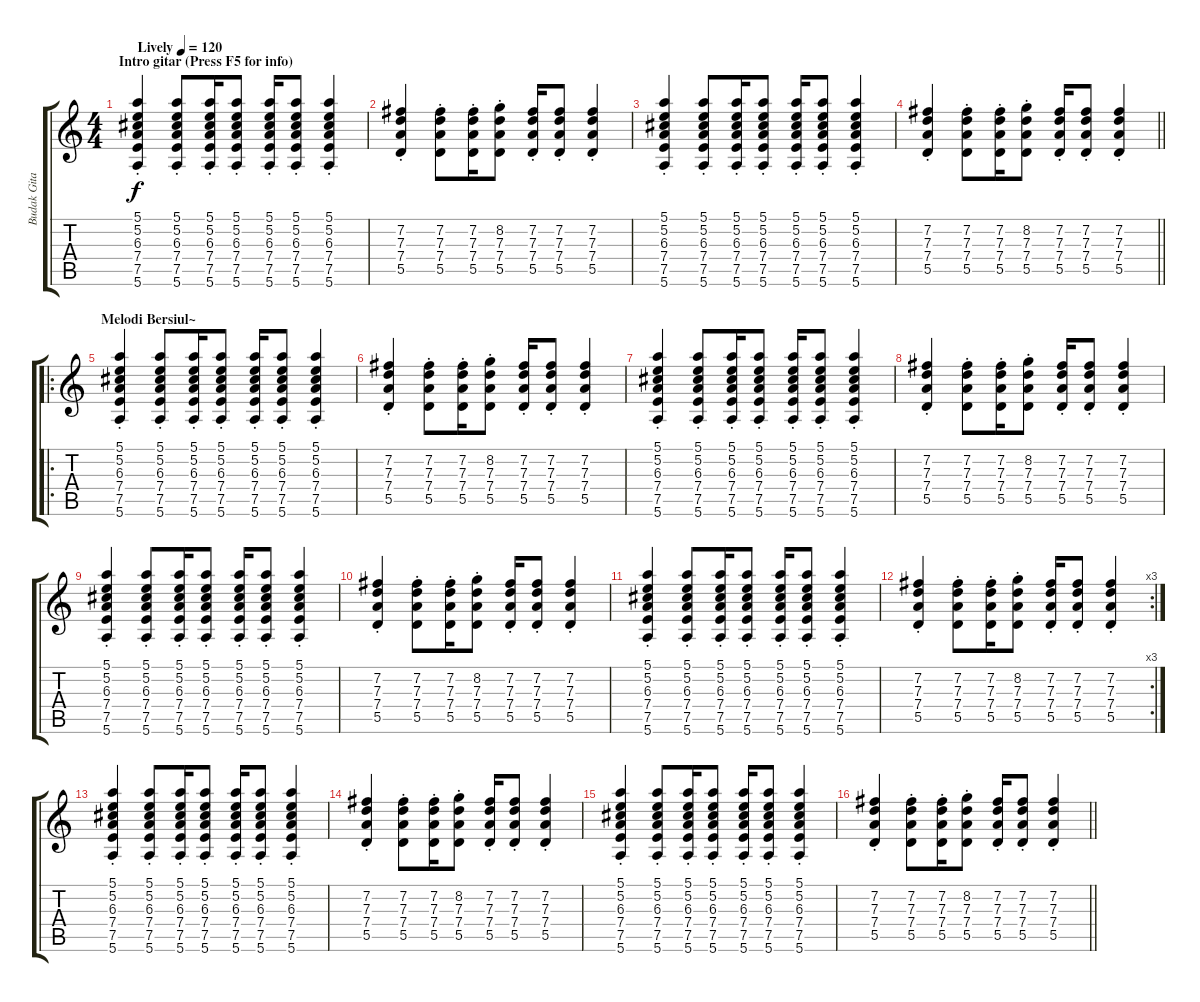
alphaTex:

\track ("Budak Gitar" "Budak Gita") {instrument electricguitarclean}
\staff {score tabs}
\tuning (E4 B3 G3 D3 A2 E2) {hide}
\ts (4 4)
\section ("" "Intro gitar (Press F5 for info)")
\tempo (120 "Lively")
\clef g2
\ks c
(5.1{st} 5.2{st} 6.3{st} 7.4{st} 7.5{st} 5.6{st}).4{dy f instrument electricguitarclean} (5.1{st} 5.2{st} 6.3{st} 7.4{st} 7.5{st} 5.6{st}).8 (5.1{st} 5.2{st} 6.3{st} 7.4{st} 7.5{st} 5.6{st}).16 (5.1{st} 5.2{st} 6.3{st} 7.4{st} 7.5{st} 5.6{st}).8 (5.1{st} 5.2{st} 6.3{st} 7.4{st} 7.5{st} 5.6{st}).16 (5.1{st} 5.2{st} 6.3{st} 7.4{st} 7.5{st} 5.6{st}).8 (5.1{st} 5.2{st} 6.3{st} 7.4{st} 7.5{st} 5.6{st}).4 |
(7.2{st} 7.3{st} 7.4{st} 5.5{st}).4 (7.2{st} 7.3{st} 7.4{st} 5.5{st}).8 (7.2{st} 7.3{st} 7.4{st} 5.5{st}).16 (8.2{st} 7.3{st} 7.4{st} 5.5{st}).8 (7.2{st} 7.3{st} 7.4{st} 5.5{st}).16 (7.2{st} 7.3{st} 7.4{st} 5.5{st}).8 (7.2{st} 7.3{st} 7.4{st} 5.5{st}).4 |
(5.1{st} 5.2{st} 6.3{st} 7.4{st} 7.5{st} 5.6{st}).4 (5.1{st} 5.2{st} 6.3{st} 7.4{st} 7.5{st} 5.6{st}).8 (5.1{st} 5.2{st} 6.3{st} 7.4{st} 7.5{st} 5.6{st}).16 (5.1{st} 5.2{st} 6.3{st} 7.4{st} 7.5{st} 5.6{st}).8 (5.1{st} 5.2{st} 6.3{st} 7.4{st} 7.5{st} 5.6{st}).16 (5.1{st} 5.2{st} 6.3{st} 7.4{st} 7.5{st} 5.6{st}).8 (5.1{st} 5.2{st} 6.3{st} 7.4{st} 7.5{st} 5.6{st}).4 |
\barLineRight lightlight
(7.2{st} 7.3{st} 7.4{st} 5.5{st}).4 (7.2{st} 7.3{st} 7.4{st} 5.5{st}).8 (7.2{st} 7.3{st} 7.4{st} 5.5{st}).16 (8.2{st} 7.3{st} 7.4{st} 5.5{st}).8 (7.2{st} 7.3{st} 7.4{st} 5.5{st}).16 (7.2{st} 7.3{st} 7.4{st} 5.5{st}).8 (7.2{st} 7.3{st} 7.4{st} 5.5{st}).4 |
\ro
\section ("" "Melodi Bersiul~")
(5.1{st} 5.2{st} 6.3{st} 7.4{st} 7.5{st} 5.6{st}).4 (5.1{st} 5.2{st} 6.3{st} 7.4{st} 7.5{st} 5.6{st}).8 (5.1{st} 5.2{st} 6.3{st} 7.4{st} 7.5{st} 5.6{st}).16 (5.1{st} 5.2{st} 6.3{st} 7.4{st} 7.5{st} 5.6{st}).8 (5.1{st} 5.2{st} 6.3{st} 7.4{st} 7.5{st} 5.6{st}).16 (5.1{st} 5.2{st} 6.3{st} 7.4{st} 7.5{st} 5.6{st}).8 (5.1{st} 5.2{st} 6.3{st} 7.4{st} 7.5{st} 5.6{st}).4 |
(7.2{st} 7.3{st} 7.4{st} 5.5{st}).4 (7.2{st} 7.3{st} 7.4{st} 5.5{st}).8 (7.2{st} 7.3{st} 7.4{st} 5.5{st}).16 (8.2{st} 7.3{st} 7.4{st} 5.5{st}).8 (7.2{st} 7.3{st} 7.4{st} 5.5{st}).16 (7.2{st} 7.3{st} 7.4{st} 5.5{st}).8 (7.2{st} 7.3{st} 7.4{st} 5.5{st}).4 |
(5.1{st} 5.2{st} 6.3{st} 7.4{st} 7.5{st} 5.6{st}).4 (5.1{st} 5.2{st} 6.3{st} 7.4{st} 7.5{st} 5.6{st}).8 (5.1{st} 5.2{st} 6.3{st} 7.4{st} 7.5{st} 5.6{st}).16 (5.1{st} 5.2{st} 6.3{st} 7.4{st} 7.5{st} 5.6{st}).8 (5.1{st} 5.2{st} 6.3{st} 7.4{st} 7.5{st} 5.6{st}).16 (5.1{st} 5.2{st} 6.3{st} 7.4{st} 7.5{st} 5.6{st}).8 (5.1{st} 5.2{st} 6.3{st} 7.4{st} 7.5{st} 5.6{st}).4 |
(7.2{st} 7.3{st} 7.4{st} 5.5{st}).4 (7.2{st} 7.3{st} 7.4{st} 5.5{st}).8 (7.2{st} 7.3{st} 7.4{st} 5.5{st}).16 (8.2{st} 7.3{st} 7.4{st} 5.5{st}).8 (7.2{st} 7.3{st} 7.4{st} 5.5{st}).16 (7.2{st} 7.3{st} 7.4{st} 5.5{st}).8 (7.2{st} 7.3{st} 7.4{st} 5.5{st}).4 |
(5.1{st} 5.2{st} 6.3{st} 7.4{st} 7.5{st} 5.6{st}).4 (5.1{st} 5.2{st} 6.3{st} 7.4{st} 7.5{st} 5.6{st}).8 (5.1{st} 5.2{st} 6.3{st} 7.4{st} 7.5{st} 5.6{st}).16 (5.1{st} 5.2{st} 6.3{st} 7.4{st} 7.5{st} 5.6{st}).8 (5.1{st} 5.2{st} 6.3{st} 7.4{st} 7.5{st} 5.6{st}).16 (5.1{st} 5.2{st} 6.3{st} 7.4{st} 7.5{st} 5.6{st}).8 (5.1{st} 5.2{st} 6.3{st} 7.4{st} 7.5{st} 5.6{st}).4 |
(7.2{st} 7.3{st} 7.4{st} 5.5{st}).4 (7.2{st} 7.3{st} 7.4{st} 5.5{st}).8 (7.2{st} 7.3{st} 7.4{st} 5.5{st}).16 (8.2{st} 7.3{st} 7.4{st} 5.5{st}).8 (7.2{st} 7.3{st} 7.4{st} 5.5{st}).16 (7.2{st} 7.3{st} 7.4{st} 5.5{st}).8 (7.2{st} 7.3{st} 7.4{st} 5.5{st}).4 |
(5.1{st} 5.2{st} 6.3{st} 7.4{st} 7.5{st} 5.6{st}).4 (5.1{st} 5.2{st} 6.3{st} 7.4{st} 7.5{st} 5.6{st}).8 (5.1{st} 5.2{st} 6.3{st} 7.4{st} 7.5{st} 5.6{st}).16 (5.1{st} 5.2{st} 6.3{st} 7.4{st} 7.5{st} 5.6{st}).8 (5.1{st} 5.2{st} 6.3{st} 7.4{st} 7.5{st} 5.6{st}).16 (5.1{st} 5.2{st} 6.3{st} 7.4{st} 7.5{st} 5.6{st}).8 (5.1{st} 5.2{st} 6.3{st} 7.4{st} 7.5{st} 5.6{st}).4 |
\rc 3
(7.2{st} 7.3{st} 7.4{st} 5.5{st}).4 (7.2{st} 7.3{st} 7.4{st} 5.5{st}).8 (7.2{st} 7.3{st} 7.4{st} 5.5{st}).16 (8.2{st} 7.3{st} 7.4{st} 5.5{st}).8 (7.2{st} 7.3{st} 7.4{st} 5.5{st}).16 (7.2{st} 7.3{st} 7.4{st} 5.5{st}).8 (7.2{st} 7.3{st} 7.4{st} 5.5{st}).4 |
(5.1{st} 5.2{st} 6.3{st} 7.4{st} 7.5{st} 5.6{st}).4 (5.1{st} 5.2{st} 6.3{st} 7.4{st} 7.5{st} 5.6{st}).8 (5.1{st} 5.2{st} 6.3{st} 7.4{st} 7.5{st} 5.6{st}).16 (5.1{st} 5.2{st} 6.3{st} 7.4{st} 7.5{st} 5.6{st}).8 (5.1{st} 5.2{st} 6.3{st} 7.4{st} 7.5{st} 5.6{st}).16 (5.1{st} 5.2{st} 6.3{st} 7.4{st} 7.5{st} 5.6{st}).8 (5.1{st} 5.2{st} 6.3{st} 7.4{st} 7.5{st} 5.6{st}).4 |
(7.2{st} 7.3{st} 7.4{st} 5.5{st}).4 (7.2{st} 7.3{st} 7.4{st} 5.5{st}).8 (7.2{st} 7.3{st} 7.4{st} 5.5{st}).16 (8.2{st} 7.3{st} 7.4{st} 5.5{st}).8 (7.2{st} 7.3{st} 7.4{st} 5.5{st}).16 (7.2{st} 7.3{st} 7.4{st} 5.5{st}).8 (7.2{st} 7.3{st} 7.4{st} 5.5{st}).4 |
(5.1{st} 5.2{st} 6.3{st} 7.4{st} 7.5{st} 5.6{st}).4 (5.1{st} 5.2{st} 6.3{st} 7.4{st} 7.5{st} 5.6{st}).8 (5.1{st} 5.2{st} 6.3{st} 7.4{st} 7.5{st} 5.6{st}).16 (5.1{st} 5.2{st} 6.3{st} 7.4{st} 7.5{st} 5.6{st}).8 (5.1{st} 5.2{st} 6.3{st} 7.4{st} 7.5{st} 5.6{st}).16 (5.1{st} 5.2{st} 6.3{st} 7.4{st} 7.5{st} 5.6{st}).8 (5.1{st} 5.2{st} 6.3{st} 7.4{st} 7.5{st} 5.6{st}).4 |
\barLineRight lightlight
(7.2{st} 7.3{st} 7.4{st} 5.5{st}).4 (7.2{st} 7.3{st} 7.4{st} 5.5{st}).8 (7.2{st} 7.3{st} 7.4{st} 5.5{st}).16 (8.2{st} 7.3{st} 7.4{st} 5.5{st}).8 (7.2{st} 7.3{st} 7.4{st} 5.5{st}).16 (7.2{st} 7.3{st} 7.4{st} 5.5{st}).8 (7.2{st} 7.3{st} 7.4{st} 5.5{st}).4
